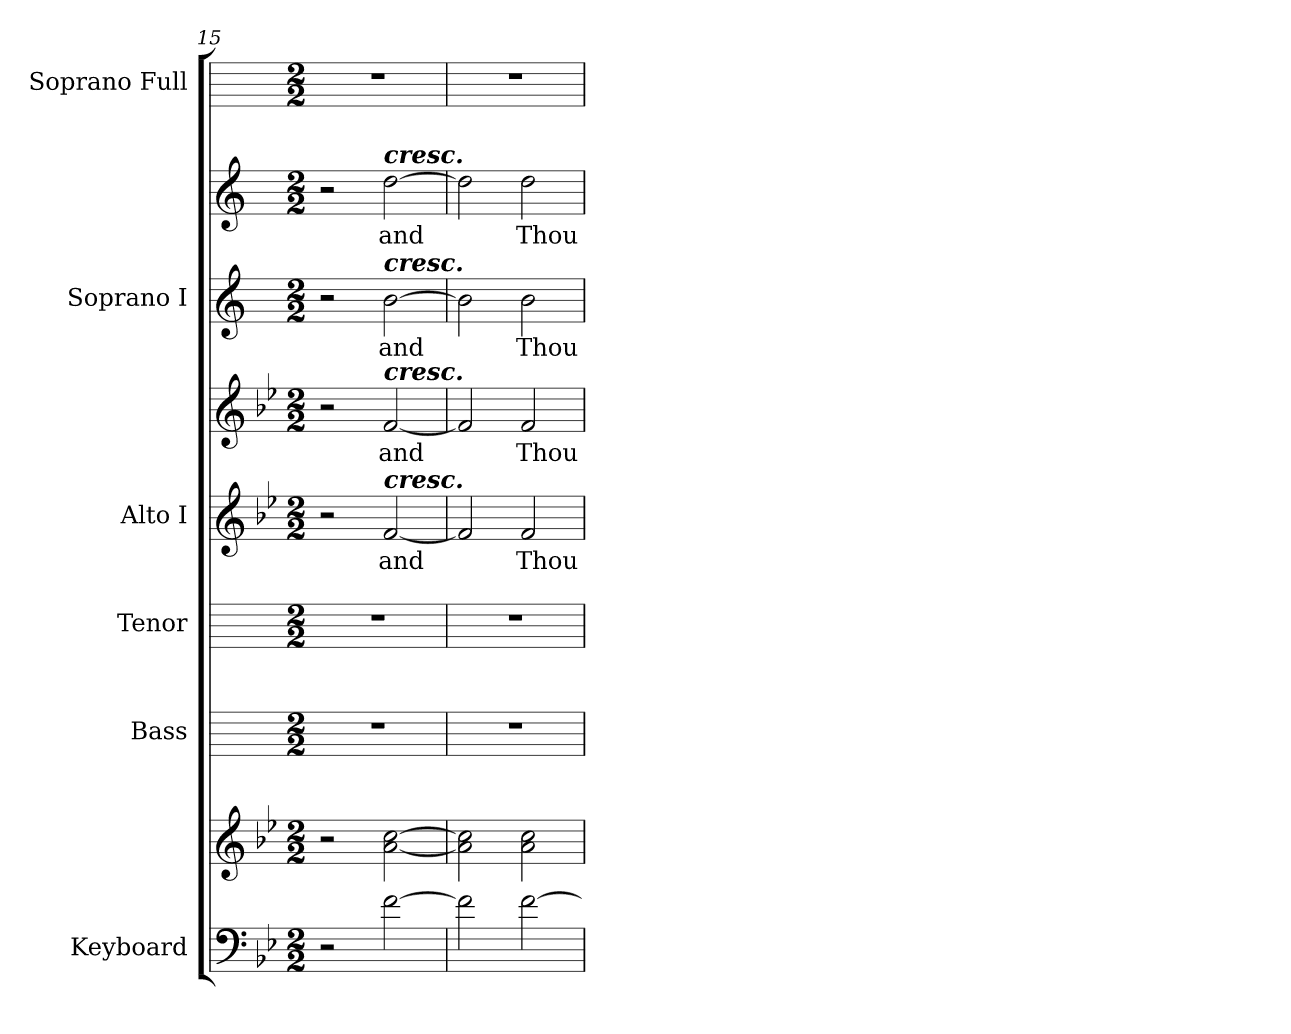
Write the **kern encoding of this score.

**kern	**kern	**kern	**kern	**kern	**text	**kern	**text	**kern	**text	**kern	**text	**kern
*part6	*part6	*part5	*part4	*part3	*part3	*part3	*part3	*part2	*part2	*part2	*part2	*part1
*staff9	*staff8	*staff7	*staff6	*staff5	*staff5	*staff4	*staff4	*staff3	*staff3	*staff2	*staff2	*staff1
*I"Keyboard	*	*I"Bass	*I"Tenor	*I"Alto I	*	*	*	*I"Soprano I	*	*	*	*I"Soprano Full
*	*	*I'B	*I'T	*I'A	*	*	*	*I'S	*	*	*	*I'S
*clefF4	*clefG2	*	*	*clefG2	*	*clefG2	*	*clefG2	*	*clefG2	*	*
*	*	*	*	*	*	*	*	*ITrd1c2	*	*ITrd1c2	*	*
*k[b-e-]	*k[b-e-]	*	*	*k[b-e-]	*	*k[b-e-]	*	*k[b-e-]	*	*k[b-e-]	*	*
*B-:	*B-:	*	*	*B-:	*	*B-:	*	*B-:	*	*B-:	*	*
*M2/2	*M2/2	*M2/2	*M2/2	*M2/2	*	*M2/2	*	*M2/2	*	*M2/2	*	*M2/2
=15	=15	=15	=15	=15	=15	=15	=15	=15	=15	=15	=15	=15
*^	*^	*	*	*	*	*	*	*	*	*	*	*
2r	2ryy	2r	2ryy	1r	1r	2r	.	2r	.	2r	.	2r	.	1r
!	!	!	!	!	!	!	!	!	!	!	!	!LO:TX:a:Bi:t=cresc.	!	!
!	!	!	!	!	!	!	!	!	!	!LO:TX:a:Bi:t=cresc.	!	!	!	!
!	!	!	!	!	!	!	!	!LO:TX:a:Bi:t=cresc.	!	!	!	!	!	!
!	!	!	!	!	!	!LO:TX:a:Bi:t=cresc.	!	!	!	!	!	!	!	!
!	!	!	!	!	!	!	!LO:LY:b	!	!LO:LY:b	!	!LO:LY:b	!	!LO:LY:b	!
[2f\	2ryy	[2a\ [2cc\	2ryy	.	.	[2f	and	[2f	and	[2a	and	[2cc	and	.
=16	=16	=16	=16	=16	=16	=16	=16	=16	=16	=16	=16	=16	=16	=16
2f\]	2ryy	2a\] 2cc\]	2ryy	1r	1r	2f]	.	2f]	.	2a]	.	2cc]	.	1r
!	!	!	!	!	!	!	!LO:LY:b	!	!LO:LY:b	!	!LO:LY:b	!	!LO:LY:b	!
[2f\	2ryy	2a\ 2cc\	2ryy	.	.	2f	Thou	2f	Thou	2a	Thou	2cc	Thou	.
*v	*v	*	*	*	*	*	*	*	*	*	*	*	*	*
*	*v	*v	*	*	*	*	*	*	*	*	*	*	*
=	=	=	=	=	=	=	=	=	=	=	=	=
*-	*-	*-	*-	*-	*-	*-	*-	*-	*-	*-	*-	*-
